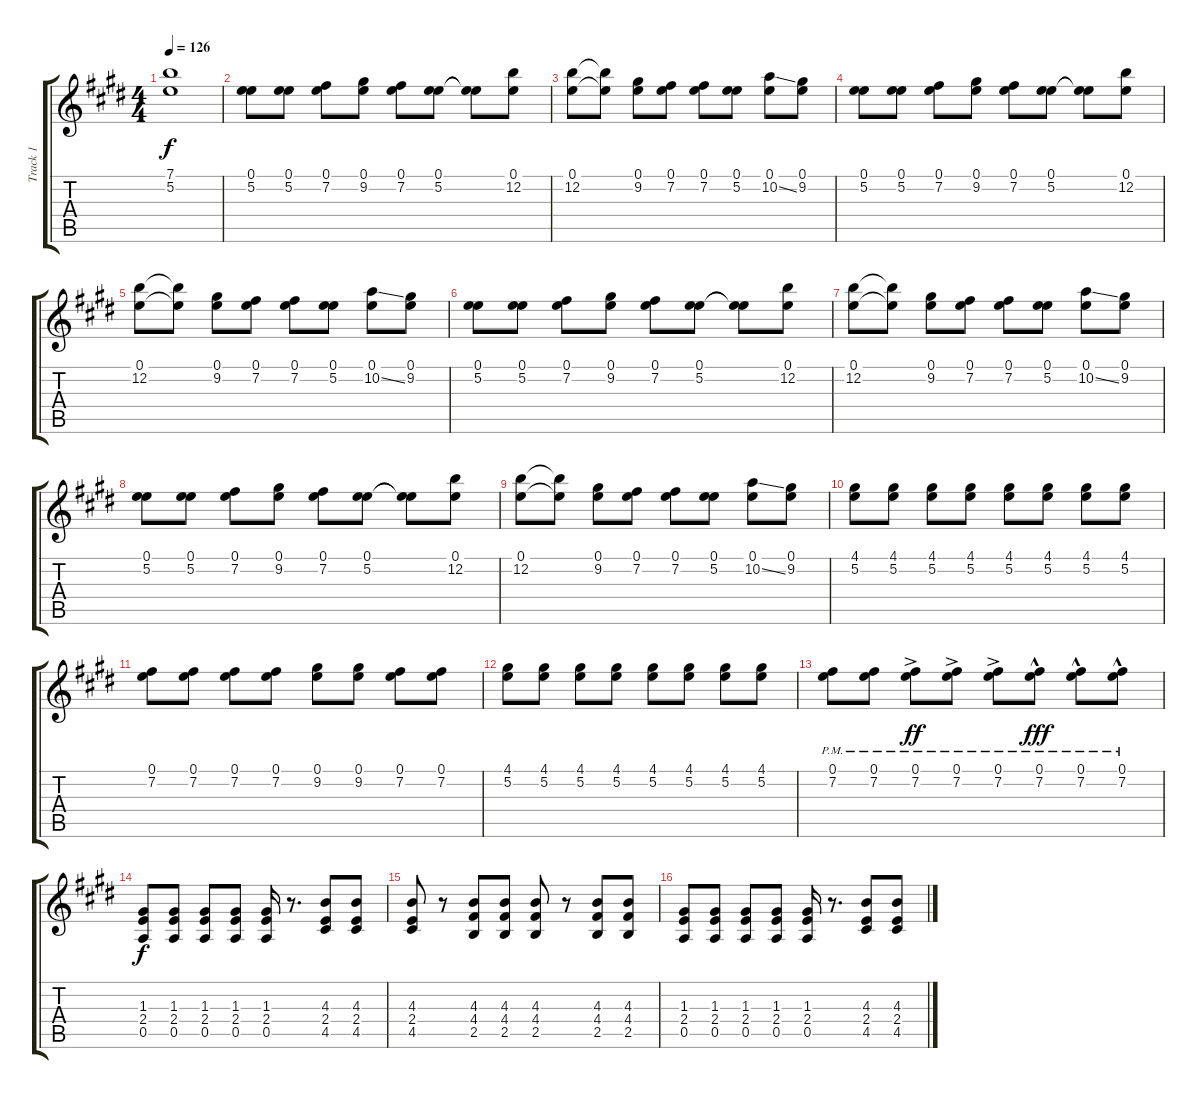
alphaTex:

\track ("Track 1" "Track 1") {instrument distortionguitar}
\staff {score tabs}
\tuning (E4 B3 G3 D3 A2 E2) {hide}
\ts (4 4)
\tempo 126
\clef g2
\ks e
(7.1{t} 5.2{t}).1{dy f} |
(0.1 5.2).8 (0.1 5.2).8 (0.1 7.2).8 (0.1 9.2).8 (0.1 7.2).8 (0.1 5.2).8 (0.1{t} 5.2{t}).8 (0.1 12.2).8 |
(0.1 12.2).8 (0.1{t} 12.2{t}).8 (0.1 9.2).8 (0.1 7.2).8 (0.1 7.2).8 (0.1 5.2).8 (0.1 10.2{ss}).8 (0.1 9.2).8 |
(0.1 5.2).8 (0.1 5.2).8 (0.1 7.2).8 (0.1 9.2).8 (0.1 7.2).8 (0.1 5.2).8 (0.1{t} 5.2{t}).8 (0.1 12.2).8 |
(0.1 12.2).8 (0.1{t} 12.2{t}).8 (0.1 9.2).8 (0.1 7.2).8 (0.1 7.2).8 (0.1 5.2).8 (0.1 10.2{ss}).8 (0.1 9.2).8 |
(0.1 5.2).8 (0.1 5.2).8 (0.1 7.2).8 (0.1 9.2).8 (0.1 7.2).8 (0.1 5.2).8 (0.1{t} 5.2{t}).8 (0.1 12.2).8 |
(0.1 12.2).8 (0.1{t} 12.2{t}).8 (0.1 9.2).8 (0.1 7.2).8 (0.1 7.2).8 (0.1 5.2).8 (0.1 10.2{ss}).8 (0.1 9.2).8 |
(0.1 5.2).8 (0.1 5.2).8 (0.1 7.2).8 (0.1 9.2).8 (0.1 7.2).8 (0.1 5.2).8 (0.1{t} 5.2{t}).8 (0.1 12.2).8 |
(0.1 12.2).8 (0.1{t} 12.2{t}).8 (0.1 9.2).8 (0.1 7.2).8 (0.1 7.2).8 (0.1 5.2).8 (0.1 10.2{ss}).8 (0.1 9.2).8 |
(4.1 5.2).8 (4.1 5.2).8 (4.1 5.2).8 (4.1 5.2).8 (4.1 5.2).8 (4.1 5.2).8 (4.1 5.2).8 (4.1 5.2).8 |
(0.1 7.2).8 (0.1 7.2).8 (0.1 7.2).8 (0.1 7.2).8 (0.1 9.2).8 (0.1 9.2).8 (0.1 7.2).8 (0.1 7.2).8 |
(4.1 5.2).8 (4.1 5.2).8 (4.1 5.2).8 (4.1 5.2).8 (4.1 5.2).8 (4.1 5.2).8 (4.1 5.2).8 (4.1 5.2).8 |
(0.1{pm} 7.2{pm}).8 (0.1{pm} 7.2{pm}).8 (0.1{ac pm} 7.2{ac pm}).8{dy ff} (0.1{ac pm} 7.2{ac pm}).8 (0.1{ac pm} 7.2{ac pm}).8 (0.1{hac pm} 7.2{hac pm}).8{dy fff} (0.1{hac pm} 7.2{hac pm}).8 (0.1{hac pm} 7.2{hac pm}).8 |
(1.3 2.4 0.5).8{dy f} (1.3 2.4 0.5).8 (1.3 2.4 0.5).8 (1.3 2.4 0.5).8 (1.3 2.4 0.5).16 r.8{d} (4.3 2.4 4.5).8 (4.3 2.4 4.5).8 |
(4.3 2.4 4.5).8 r.8 (4.3 4.4 2.5).8 (4.3 4.4 2.5).8 (4.3 4.4 2.5).8 r.8 (4.3 4.4 2.5).8 (4.3 4.4 2.5).8 |
(1.3 2.4 0.5).8 (1.3 2.4 0.5).8 (1.3 2.4 0.5).8 (1.3 2.4 0.5).8 (1.3 2.4 0.5).16 r.8{d} (4.3 2.4 4.5).8 (4.3 2.4 4.5).8
